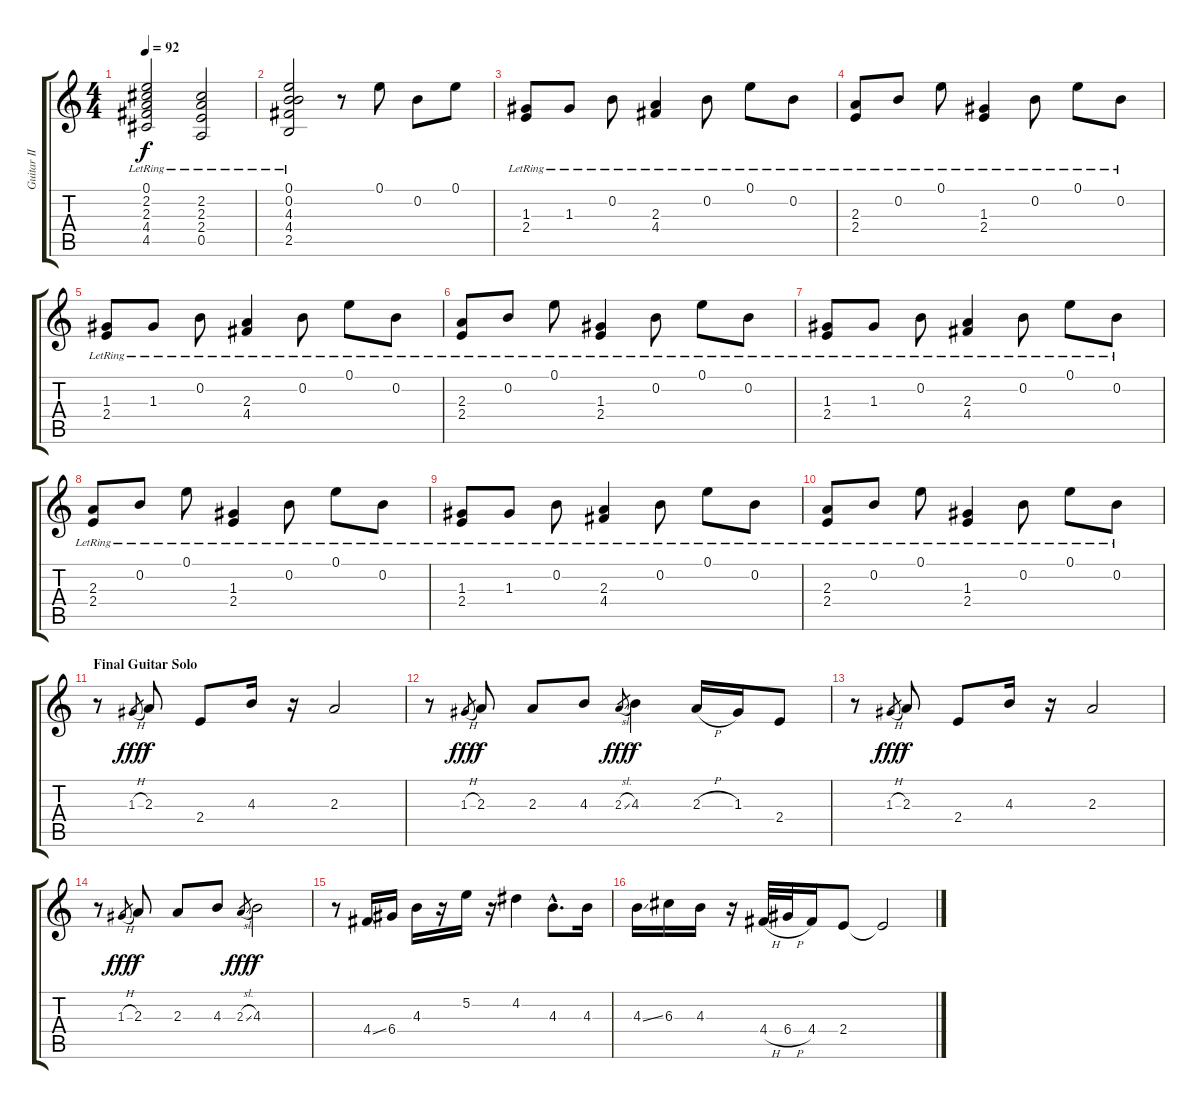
\track ("Guitar II" "Guitar II") {instrument acousticguitarsteel}
\staff {score tabs}
\tuning (E4 B3 G3 D3 A2 E2) {hide}
\ts (4 4)
\tempo 92
\clef g2
\ks c
(0.1{lr} 2.2{lr} 2.3{lr} 4.4{lr} 4.5{lr}).2{dy f} (2.2{lr} 2.3{lr} 2.4{lr} 0.5{lr}).2 |
(0.1{lr} 0.2{lr} 4.3{lr} 4.4{lr} 2.5{lr}).2 r.8 0.1.8 0.2.8 0.1.8 |
(1.3{lr} 2.4{lr}).8 1.3{lr}.8 0.2{lr}.8 (2.3{lr} 4.4{lr}).4 0.2{lr}.8 0.1{lr}.8 0.2{lr}.8 |
(2.3{lr} 2.4{lr}).8 0.2{lr}.8 0.1{lr}.8 (1.3{lr} 2.4{lr}).4 0.2{lr}.8 0.1{lr}.8 0.2{lr}.8 |
(1.3{lr} 2.4{lr}).8 1.3{lr}.8 0.2{lr}.8 (2.3{lr} 4.4{lr}).4 0.2{lr}.8 0.1{lr}.8 0.2{lr}.8 |
(2.3{lr} 2.4{lr}).8 0.2{lr}.8 0.1{lr}.8 (1.3{lr} 2.4{lr}).4 0.2{lr}.8 0.1{lr}.8 0.2{lr}.8 |
(1.3{lr} 2.4{lr}).8 1.3{lr}.8 0.2{lr}.8 (2.3{lr} 4.4{lr}).4 0.2{lr}.8 0.1{lr}.8 0.2{lr}.8 |
(2.3{lr} 2.4{lr}).8 0.2{lr}.8 0.1{lr}.8 (1.3{lr} 2.4{lr}).4 0.2{lr}.8 0.1{lr}.8 0.2{lr}.8 |
(1.3{lr} 2.4{lr}).8 1.3{lr}.8 0.2{lr}.8 (2.3{lr} 4.4{lr}).4 0.2{lr}.8 0.1{lr}.8 0.2{lr}.8 |
(2.3{lr} 2.4{lr}).8 0.2{lr}.8 0.1{lr}.8 (1.3{lr} 2.4{lr}).4 0.2{lr}.8 0.1{lr}.8 0.2{lr}.8 |
\section ("" "Final Guitar Solo ")
r.8{volume 16 balance 8} 1.3{h}.8{gr dy fff} 2.3.8{dy f} 2.4.8 4.3.16 r.16 2.3.2 |
r.8 1.3{h}.8{gr dy fff} 2.3.8{dy f} 2.3.8 4.3.8 2.3{sl}.8{gr dy fff} 4.3.4{dy f} 2.3{h}.16 1.3.16 2.4.8 |
r.8 1.3{h}.8{gr dy fff} 2.3.8{dy f} 2.4.8 4.3.16 r.16 2.3.2 |
r.8 1.3{h}.8{gr dy fff} 2.3.8{dy f} 2.3.8 4.3.8 2.3{sl}.8{gr dy fff} 4.3.2{dy f} |
r.8 4.4{ss}.16 6.4.16 4.3.16 r.16 5.2.16 r.16 4.2.4 4.3{hac}.8{d} 4.3.16 |
4.3{ss}.16 6.3.16 4.3.16 r.16 4.4{h}.32 6.4{h}.32 4.4.16 2.4.8 2.4{t}.2
